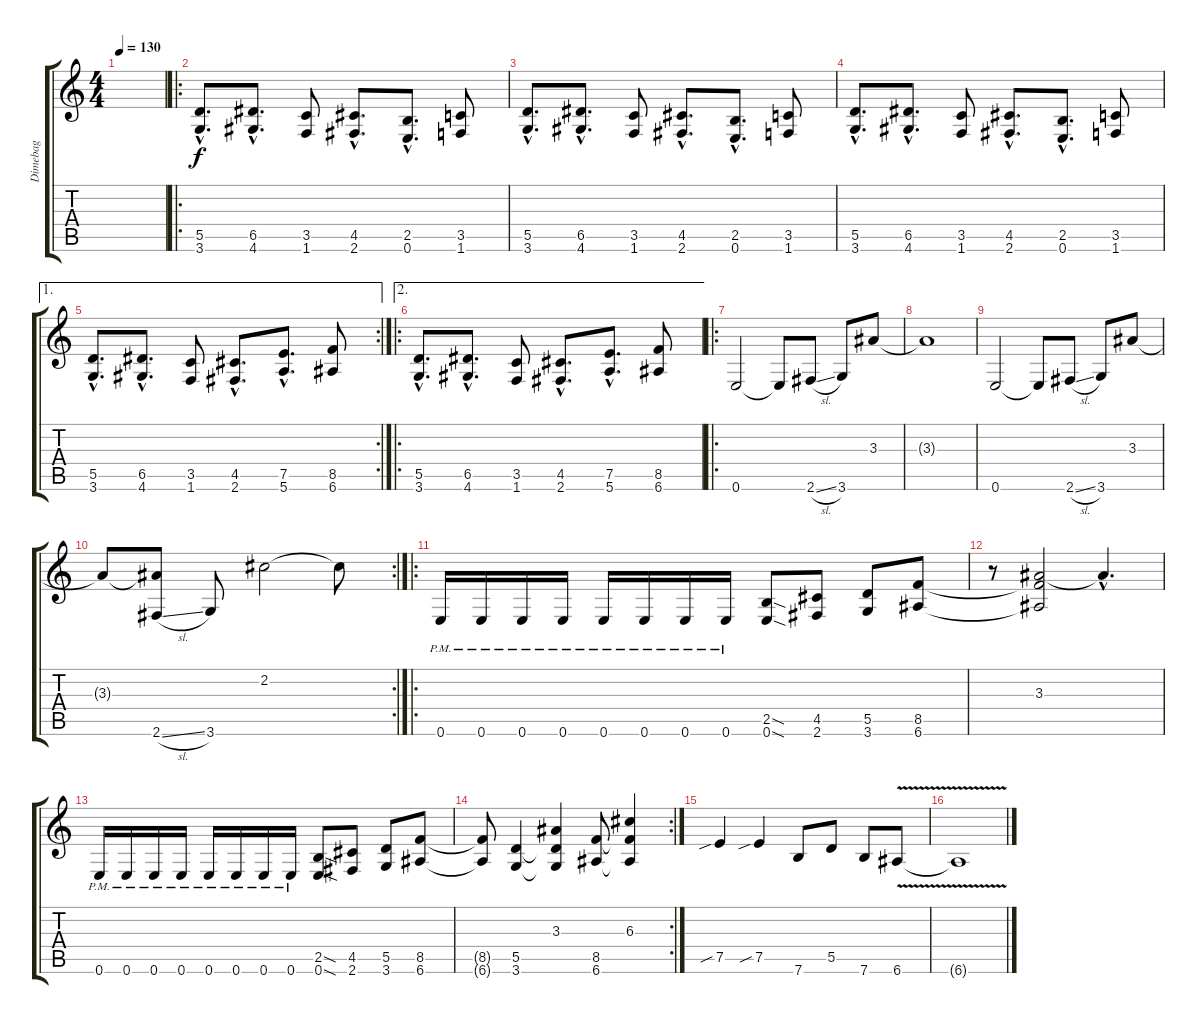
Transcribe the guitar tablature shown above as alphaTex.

\track ("Dimebag" "Dimebag") {instrument overdrivenguitar}
\staff {score tabs}
\tuning (E4 B3 G3 D3 A2 E2) {hide}
\ts (4 4)
\tempo 130
\clef g2
\ks c
|
\ro
(5.5{hac} 3.6{hac}).8{d} (6.5{hac} 4.6{hac}).8{d} (3.5 1.6).8 (4.5{hac} 2.6{hac}).8{d} (2.5{hac} 0.6{hac}).8{d} (3.5 1.6).8 |
(5.5{hac} 3.6{hac}).8{d} (6.5{hac} 4.6{hac}).8{d} (3.5 1.6).8 (4.5{hac} 2.6{hac}).8{d} (2.5{hac} 0.6{hac}).8{d} (3.5 1.6).8 |
(5.5{hac} 3.6{hac}).8{d} (6.5{hac} 4.6{hac}).8{d} (3.5 1.6).8 (4.5{hac} 2.6{hac}).8{d} (2.5{hac} 0.6{hac}).8{d} (3.5 1.6).8 |
\ae 1
\rc 2
(5.5{hac} 3.6{hac}).8{d} (6.5{hac} 4.6{hac}).8{d} (3.5 1.6).8 (4.5{hac} 2.6{hac}).8{d} (7.5{hac} 5.6{hac}).8{d} (8.5 6.6).8 |
\ae 2
\ro
(5.5{hac} 3.6{hac}).8{d} (6.5{hac} 4.6{hac}).8{d} (3.5 1.6).8 (4.5{hac} 2.6{hac}).8{d} (7.5{hac} 5.6{hac}).8{d} (8.5 6.6).8 |
\ro
0.6.2 0.6{t}.8 2.6{sl}.8 3.6.8 3.3.8 |
3.3{t}.1 |
0.6.2 0.6{t}.8 2.6{sl}.8 3.6.8 3.3.8 |
\rc 2
3.3{t}.8 (3.3{t} 2.6{sl}).8 3.6.8 2.2.2 2.2{t}.8 |
\ro
0.6{pm}.16 0.6{pm}.16 0.6{pm}.16 0.6{pm}.16 0.6{pm}.16 0.6{pm}.16 0.6{pm}.16 0.6{pm}.16 (2.5{sod} 0.6{sod}).8 (4.5 2.6).8 (5.5 3.6).8 (8.5 6.6).8 |
r.8 (3.3 8.5{t} 6.6{t}).2 3.3{hac t}.4{d} |
0.6{pm}.16 0.6{pm}.16 0.6{pm}.16 0.6{pm}.16 0.6{pm}.16 0.6{pm}.16 0.6{pm}.16 0.6{pm}.16 (2.5{sod} 0.6{sod}).8 (4.5 2.6).8 (5.5 3.6).8 (8.5 6.6).8 |
\rc 2
(8.5{t} 6.6{t}).8 (5.5 3.6).4 (3.3 5.5{t} 3.6{t}).4 (8.5 6.6).8 (6.3 8.5{t} 6.6{t}).4 |
7.5{sib}.4 7.5{sib}.4 7.6.8 5.5.8 7.6.8 6.6{v}.8 |
6.6{t}.1
